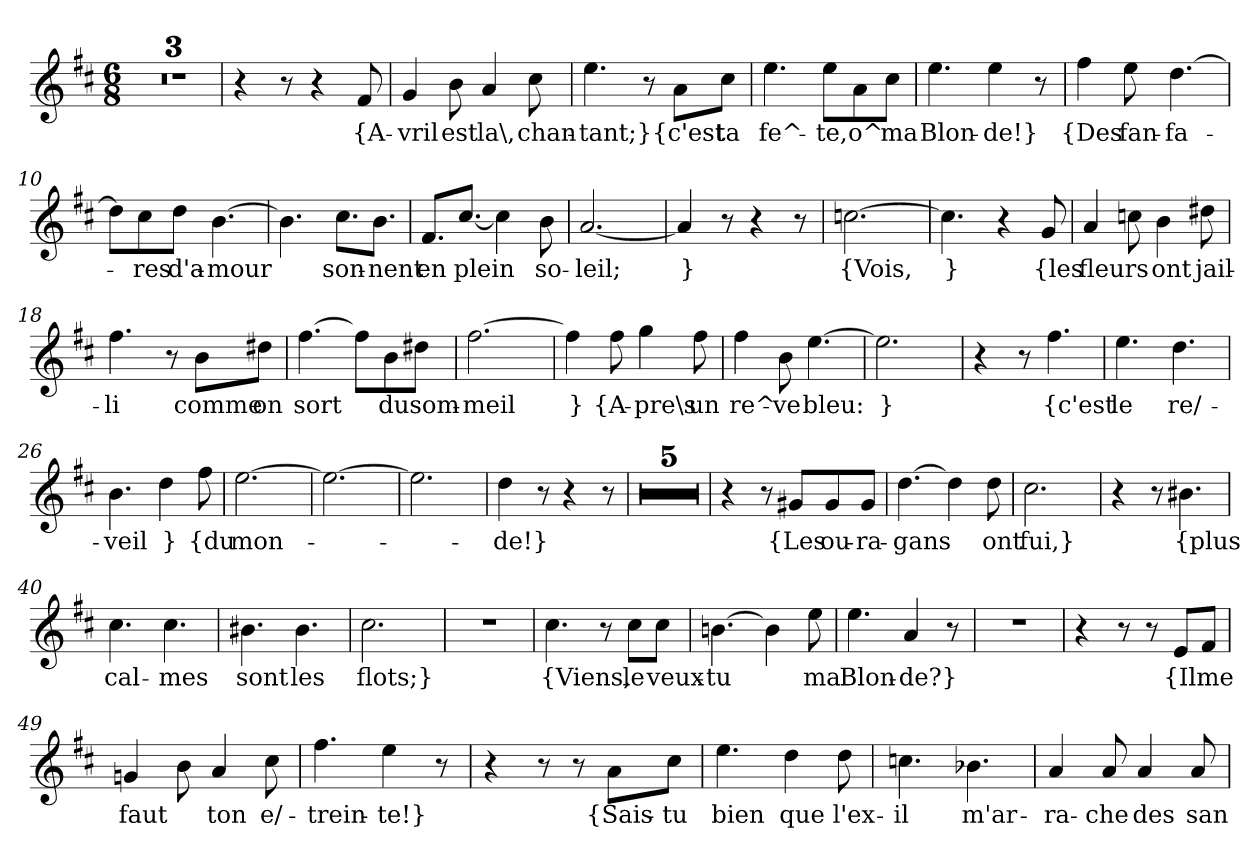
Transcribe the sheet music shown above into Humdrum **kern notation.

**kern	**text
*part1	*part1
*staff1	*staff1
*clefG2	*
*k[f#c#]	*
*M6/8	*
=1	=1
2.r	.
=2	=2
2.r	.
=3	=3
2.r	.
=4	=4
4r	.
8r	.
4r	.
8f#	{A-
=5	=5
4g	-vril
8b	est
4a	la\,
8cc#	chan-
=6	=6
4.ee	-tant;}
8r	.
8a\L	{c'est
8cc#\J	ta
=7	=7
4.ee	fe^-
8ee\L	-te,
8a\	o^
8cc#\J	ma
=8	=8
4.ee	Blon-
4ee	-de!}
8r	.
=9	=9
4ff#	{Des
8ee	fan-
[4.dd	-fa-
=10	=10
8dd\L]	.
8cc#\	-res
8dd\J	d'a-
[4.b	-mour
=11	=11
4.b]	.
8.cc#\L	son-
8.b\J	-nent
=12	=12
8.f#/L	en
[8.cc#/J	plein
4cc#]	.
8b	so-
=13	=13
[2.a	-leil;
=14	=14
4a]	}
8r	.
4r	.
8r	.
=15	=15
[2.ccn	{Vois,
=16	=16
4.ccn]	}
4r	.
8g	{les
=17	=17
4a	fleurs
8ccn	.
4b	ont
8dd#X	jail-
=18	=18
4.ff#	-li
8r	.
8b\L	comme
8dd#X\J	on
=19	=19
[4.ff#	sort
8ff#\L]	.
8b\	du
8dd#X\J	som-
=20	=20
[2.ff#	-meil
=21	=21
4ff#]	}
8ff#	{A-
4gg	-pre\s
8ff#	un
=22	=22
4ff#	re^-
8b	-ve
[4.ee	bleu:
=23	=23
2.ee]	}
=24	=24
4r	.
8r	.
4.ff#	{c'est
=25	=25
4.ee	le
4.dd	re/-
=26	=26
4.b	-veil
4dd	}
8ff#	{du
=27	=27
[2.ee	mon-
=28	=28
2.ee_	.
=29	=29
2.ee]	.
=30	=30
4dd	-de!}
8r	.
4r	.
8r	.
=31	=31
2.r	.
=32	=32
2.r	.
=33	=33
2.r	.
=34	=34
2.r	.
=35	=35
2.r	.
=36	=36
4r	.
8r	.
8g#X/L	{Les
8g#/	ou-
8g#/J	-ra-
=37	=37
[4.dd	-gans
4dd]	.
8dd	ont
=38	=38
2.cc#	fui,}
=39	=39
4r	.
8r	.
4.b#X	{plus
=40	=40
4.cc#	cal-
4.cc#	-mes
=41	=41
4.b#X	sont
4.b#	les
=42	=42
2.cc#	flots;}
=43	=43
2.r	.
=44	=44
4.cc#	{Viens,
8r	.
8cc#\L	le
8cc#\J	veux-
=45	=45
[4.bn	-tu
4bn]	.
8ee	ma
=46	=46
4.ee	Blon-
4a	-de?}
8r	.
=47	=47
2.r	.
=48	=48
4r	.
8r	.
8r	.
8e/L	{Il
8f#/J	me
=49	=49
4gn	faut
8b	.
4a	ton
8cc#	e/-
=50	=50
4.ff#	-trein-
4ee	-te!}
8r	.
=51	=51
4r	.
8r	.
8r	.
8a\L	{Sais-
8cc#\J	-tu
=52	=52
4.ee	bien
4dd	que
8dd	l'ex-
=53	=53
4.ccn	-il
4.b-X	m'ar-
=54	=54
4a	-ra-
8a	-che
4a	des
8a	san-
=	=
*-	*-
